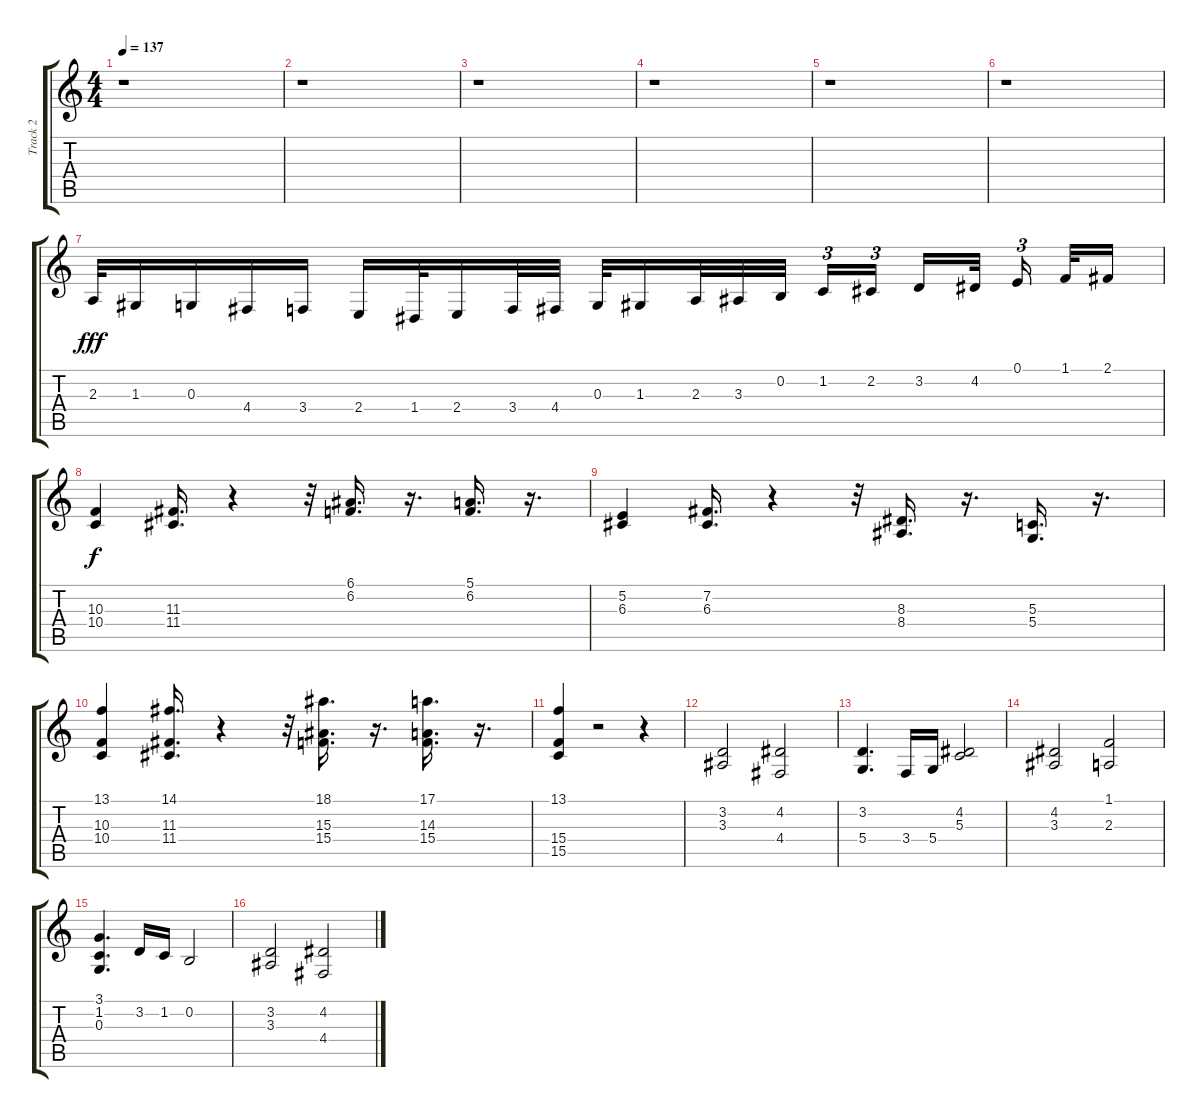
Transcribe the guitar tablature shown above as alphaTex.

\track ("Track 2" "Track 2") {instrument stringensemble1}
\staff {score tabs}
\tuning (E4 B3 G3 D3 A2 E2) {hide}
\ts (4 4)
\tempo 137
\clef g2
\ks c
r.1{dy f} |
r.1 |
r.1 |
r.1 |
r.1 |
r.1 |
2.3.32{dy fff instrument guitarfretnoise} 1.3.16 0.3.16 4.4.16 3.4.16 2.4.16 1.4.32 2.4.16 3.4.32 4.4.32 0.3.32 1.3.16 2.3.32 3.3.32 0.2.32{beam splitsecondary} 1.2.16{tu (3 2)} 2.2.16{tu (3 2)} 3.2.16 4.2.32{beam splitsecondary} 0.1.16{tu (3 2) beam splitsecondary} 1.1.32 2.1.16 |
(10.3 10.4).4{dy f instrument stringensemble1} (11.3 11.4).16{d} r.4 r.32 (6.1 6.2).16{d} r.16{d} (5.1 6.2).16{d} r.16{d} |
(5.2 6.3).4 (7.2 6.3).16{d} r.4 r.32 (8.3 8.4).16{d} r.16{d} (5.3 5.4).16{d} r.16{d} |
(13.1 10.3 10.4).4 (14.1 11.3 11.4).16{d} r.4 r.32 (18.1 15.3 15.4).16{d} r.16{d} (17.1 14.3 15.4).16{d} r.16{d} |
(13.1 15.4 15.5).4 r.2 r.4 |
(3.2 3.3).2 (4.2 4.4).2 |
(3.2 5.4).4{d} 3.4.16 5.4.16 (4.2 5.3).2 |
(4.2 3.3).2 (1.1 2.3).2 |
(3.1 1.2 0.3).4{d} 3.2.16 1.2.16 0.2.2 |
(3.2 3.3).2 (4.2 4.4).2
